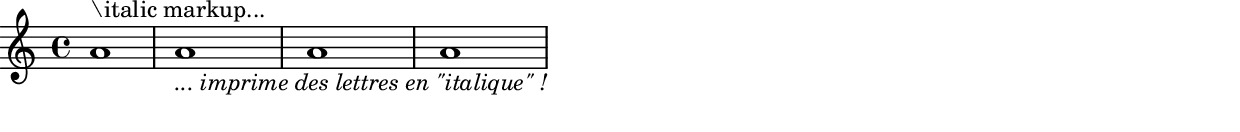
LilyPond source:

%% Generated by lilypond-book
%% Options: [exampleindent=10.16\mm,indent=0\mm,line-width=160\mm,paper-height=845.047\pt,paper-width=597.508\pt,papersize='(cons (* 597.508 pt) (* 845.047 pt)),quote]
\include "lilypond-book-preamble.ly"


% ****************************************************************
% Start cut-&-pastable-section
% ****************************************************************

#(ly:set-option 'eps-box-padding 3.000000)



\paper {
  #(set-paper-size '(cons (* 597.508 pt) (* 845.047 pt)))
  indent = 0\mm
  line-width = 160\mm
  % offset the left padding, also add 1mm as lilypond creates cropped
  % images with a little space on the right
  line-width = #(- line-width (* mm  3.000000) (* mm 1))
  line-width = 160\mm - 2.0 * 10.16\mm
  % offset the left padding, also add 1mm as lilypond creates cropped
  % images with a little space on the right
  line-width = #(- line-width (* mm  3.000000) (* mm 1))
}

\layout {
  
}




% ****************************************************************
% ly snippet:
% ****************************************************************
\sourcefileline 803
\relative {
  a'1^"\italic markup..."
  a_\markup { \italic "... imprime des lettres en \"italique\" !" }
  a a
}


% ****************************************************************
% end ly snippet
% ****************************************************************
